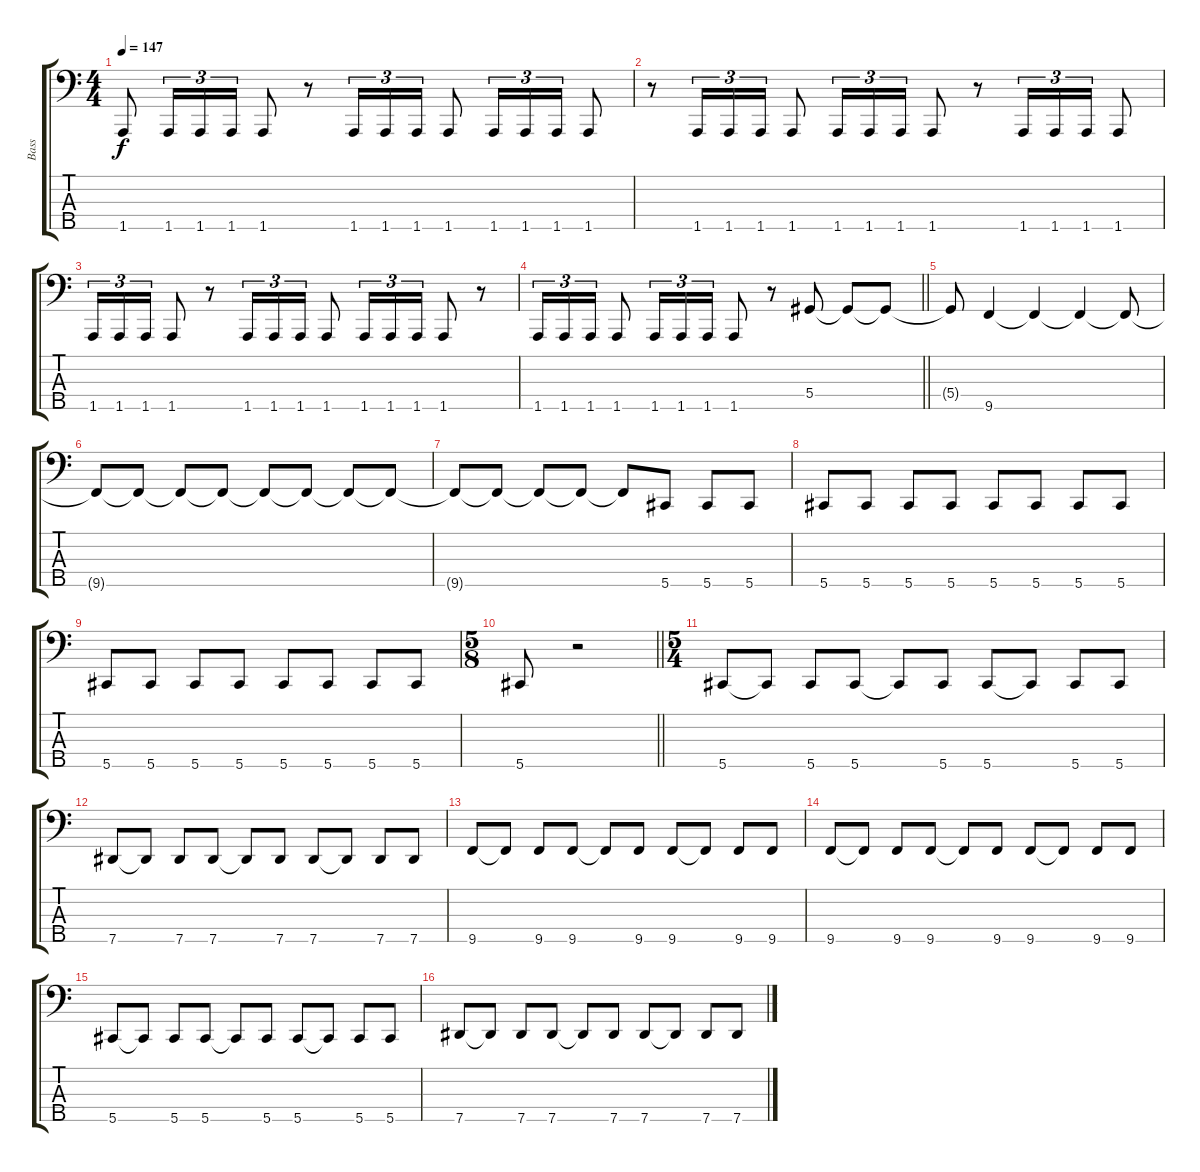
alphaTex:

\track ("Bass" "Bass") {instrument electricbasspick}
\staff {score tabs}
\tuning (Gb2 Db2 Ab1 Eb1 Ab0) {hide}
\ts (4 4)
\tempo 147
\clef f4
\ks c
1.5.8{dy f} 1.5.16{tu (3 2)} 1.5.16{tu (3 2)} 1.5.16{tu (3 2)} 1.5.8 r.8 1.5.16{tu (3 2)} 1.5.16{tu (3 2)} 1.5.16{tu (3 2)} 1.5.8 1.5.16{tu (3 2)} 1.5.16{tu (3 2)} 1.5.16{tu (3 2)} 1.5.8 |
r.8 1.5.16{tu (3 2)} 1.5.16{tu (3 2)} 1.5.16{tu (3 2)} 1.5.8 1.5.16{tu (3 2)} 1.5.16{tu (3 2)} 1.5.16{tu (3 2)} 1.5.8 r.8 1.5.16{tu (3 2)} 1.5.16{tu (3 2)} 1.5.16{tu (3 2)} 1.5.8 |
1.5.16{tu (3 2)} 1.5.16{tu (3 2)} 1.5.16{tu (3 2)} 1.5.8 r.8 1.5.16{tu (3 2)} 1.5.16{tu (3 2)} 1.5.16{tu (3 2)} 1.5.8 1.5.16{tu (3 2)} 1.5.16{tu (3 2)} 1.5.16{tu (3 2)} 1.5.8 r.8 |
\barLineRight lightlight
1.5.16{tu (3 2)} 1.5.16{tu (3 2)} 1.5.16{tu (3 2)} 1.5.8 1.5.16{tu (3 2)} 1.5.16{tu (3 2)} 1.5.16{tu (3 2)} 1.5.8 r.8 5.4.8 5.4{t}.8 5.4{t}.8 |
\section ("" "")
5.4{t}.8 9.5.4 9.5{t}.4 9.5{t}.4 9.5{t}.8 |
9.5{t}.8 9.5{t}.8 9.5{t}.8 9.5{t}.8 9.5{t}.8 9.5{t}.8 9.5{t}.8 9.5{t}.8 |
9.5{t}.8 9.5{t}.8 9.5{t}.8 9.5{t}.8 9.5{t}.8 5.5.8 5.5.8 5.5.8 |
5.5.8 5.5.8 5.5.8 5.5.8 5.5.8 5.5.8 5.5.8 5.5.8 |
5.5.8 5.5.8 5.5.8 5.5.8 5.5.8 5.5.8 5.5.8 5.5.8 |
\ts (5 8)
\barLineRight lightlight
5.5.8 r.2 |
\ts (5 4)
\section ("" "")
5.5.8 5.5{t}.8 5.5.8 5.5.8 5.5{t}.8 5.5.8 5.5.8 5.5{t}.8 5.5.8 5.5.8 |
7.5.8 7.5{t}.8 7.5.8 7.5.8 7.5{t}.8 7.5.8 7.5.8 7.5{t}.8 7.5.8 7.5.8 |
9.5.8 9.5{t}.8 9.5.8 9.5.8 9.5{t}.8 9.5.8 9.5.8 9.5{t}.8 9.5.8 9.5.8 |
9.5.8 9.5{t}.8 9.5.8 9.5.8 9.5{t}.8 9.5.8 9.5.8 9.5{t}.8 9.5.8 9.5.8 |
5.5.8 5.5{t}.8 5.5.8 5.5.8 5.5{t}.8 5.5.8 5.5.8 5.5{t}.8 5.5.8 5.5.8 |
7.5.8 7.5{t}.8 7.5.8 7.5.8 7.5{t}.8 7.5.8 7.5.8 7.5{t}.8 7.5.8 7.5.8
